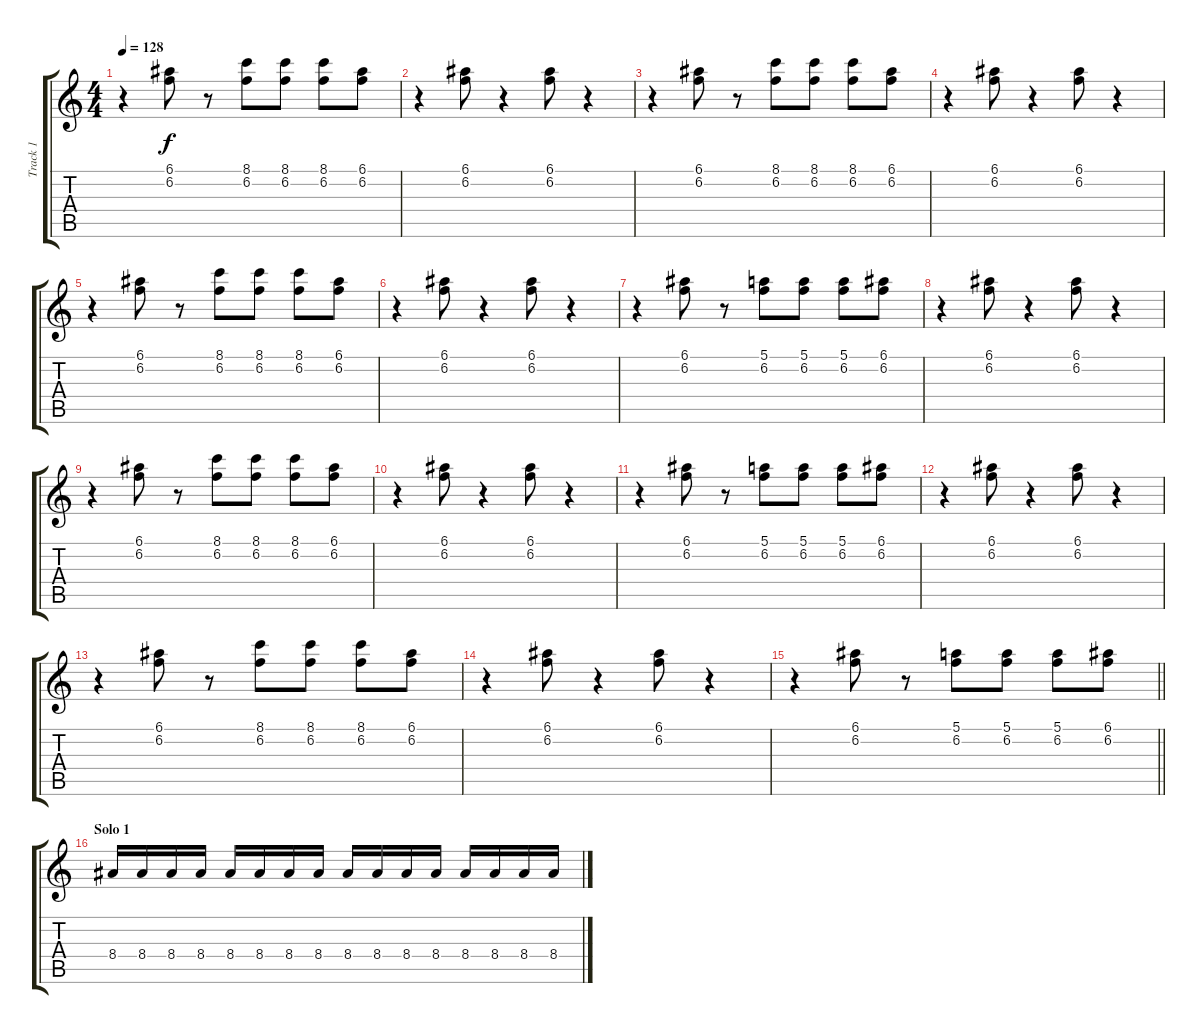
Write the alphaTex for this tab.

\track ("Track 1" "Track 1") {instrument electricguitarjazz}
\staff {score tabs}
\tuning (E4 B3 G3 D3 A2 E2) {hide}
\ts (4 4)
\tempo 128
\clef g2
\ks c
r.4{dy f} (6.1 6.2).8 r.8 (8.1 6.2).8 (8.1 6.2).8 (8.1 6.2).8 (6.1 6.2).8 |
r.4 (6.1 6.2).8 r.4 (6.1 6.2).8 r.4 |
r.4 (6.1 6.2).8 r.8 (8.1 6.2).8 (8.1 6.2).8 (8.1 6.2).8 (6.1 6.2).8 |
r.4 (6.1 6.2).8 r.4 (6.1 6.2).8 r.4 |
r.4 (6.1 6.2).8 r.8 (8.1 6.2).8 (8.1 6.2).8 (8.1 6.2).8 (6.1 6.2).8 |
r.4 (6.1 6.2).8 r.4 (6.1 6.2).8 r.4 |
r.4 (6.1 6.2).8 r.8 (5.1 6.2).8 (5.1 6.2).8 (5.1 6.2).8 (6.1 6.2).8 |
r.4 (6.1 6.2).8 r.4 (6.1 6.2).8 r.4 |
r.4 (6.1 6.2).8 r.8 (8.1 6.2).8 (8.1 6.2).8 (8.1 6.2).8 (6.1 6.2).8 |
r.4 (6.1 6.2).8 r.4 (6.1 6.2).8 r.4 |
r.4 (6.1 6.2).8 r.8 (5.1 6.2).8 (5.1 6.2).8 (5.1 6.2).8 (6.1 6.2).8 |
r.4 (6.1 6.2).8 r.4 (6.1 6.2).8 r.4 |
r.4 (6.1 6.2).8 r.8 (8.1 6.2).8 (8.1 6.2).8 (8.1 6.2).8 (6.1 6.2).8 |
r.4 (6.1 6.2).8 r.4 (6.1 6.2).8 r.4 |
\barLineRight lightlight
r.4 (6.1 6.2).8 r.8 (5.1 6.2).8 (5.1 6.2).8 (5.1 6.2).8 (6.1 6.2).8 |
\section ("" "Solo 1")
8.4.16{balance 16 instrument overdrivenguitar} 8.4.16 8.4.16 8.4.16 8.4.16 8.4.16 8.4.16 8.4.16 8.4.16 8.4.16 8.4.16 8.4.16 8.4.16 8.4.16 8.4.16 8.4.16
